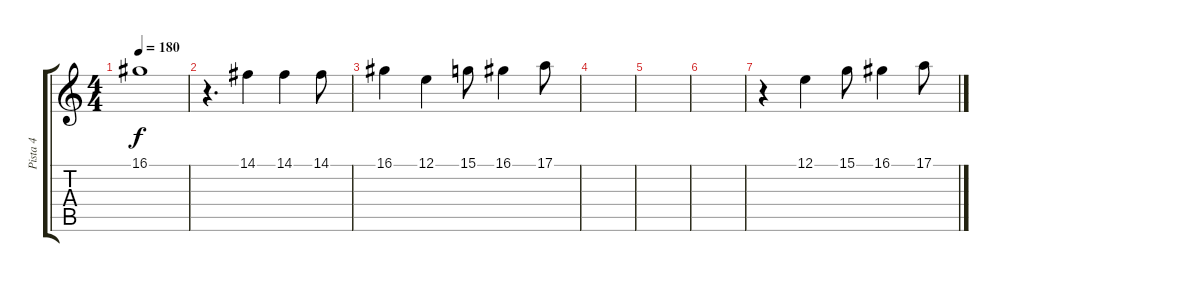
\track ("Pista 4" "Pista 4") {instrument pizzicatostrings}
\staff {score tabs}
\tuning (E4 B3 G3 D3 A2 E2) {hide}
\ts (4 4)
\tempo 180
\clef g2
\ks c
16.1.1{dy f} |
r.4{d} 14.1.4 14.1.4 14.1.8 |
16.1.4{volume 13} 12.1.4 15.1.8 16.1.4 17.1.8 |
|
|
|
r.4{volume 9} 12.1.4 15.1.8 16.1.4 17.1.8
